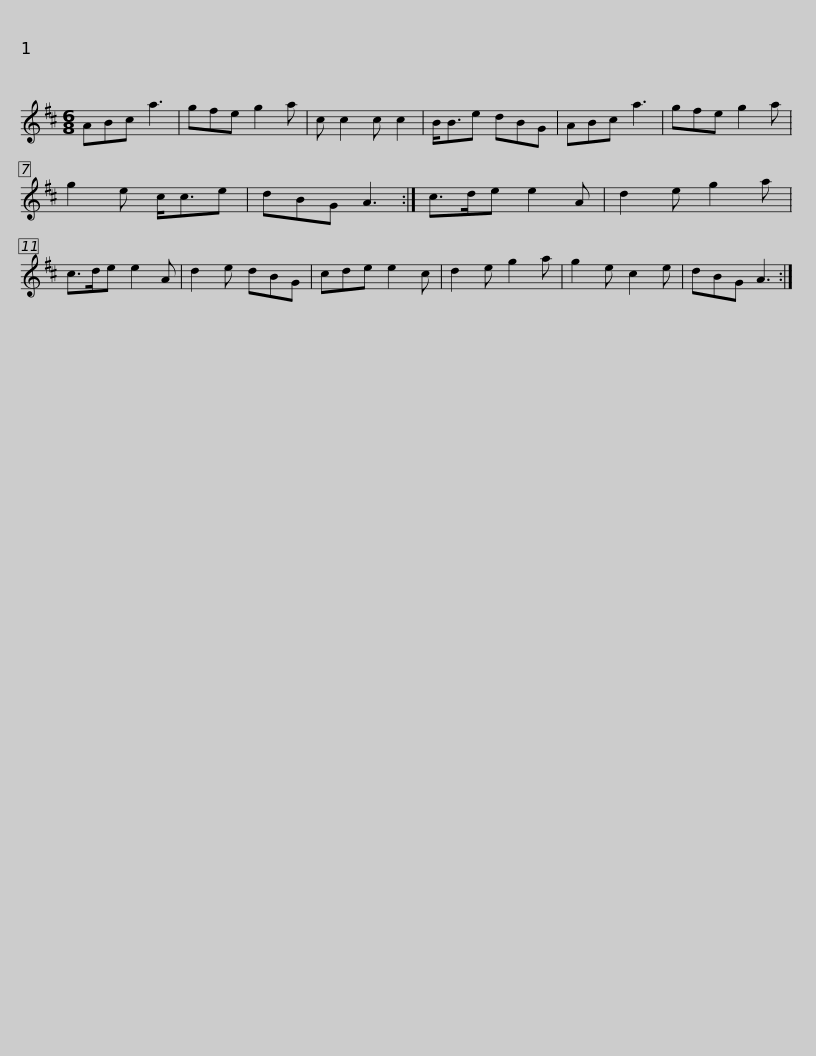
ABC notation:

X:1
L:1/8
M:6/8
I:linebreak $
K:D
V:1 treble
V:1
 ABc a3 | gfe g2 a | c c2 c c2 | B<Be dBG | ABc a3 | %5
 gfe g2 a | g2 e c<ce | dBG A3 :|$ c>de e2 A | d2 e g2 a | %10
 c>de e2 A | d2 e dBG | cde e2 c | d2 e g2 a | g2 e c2 e | %15
 dBG A3 :| %16
